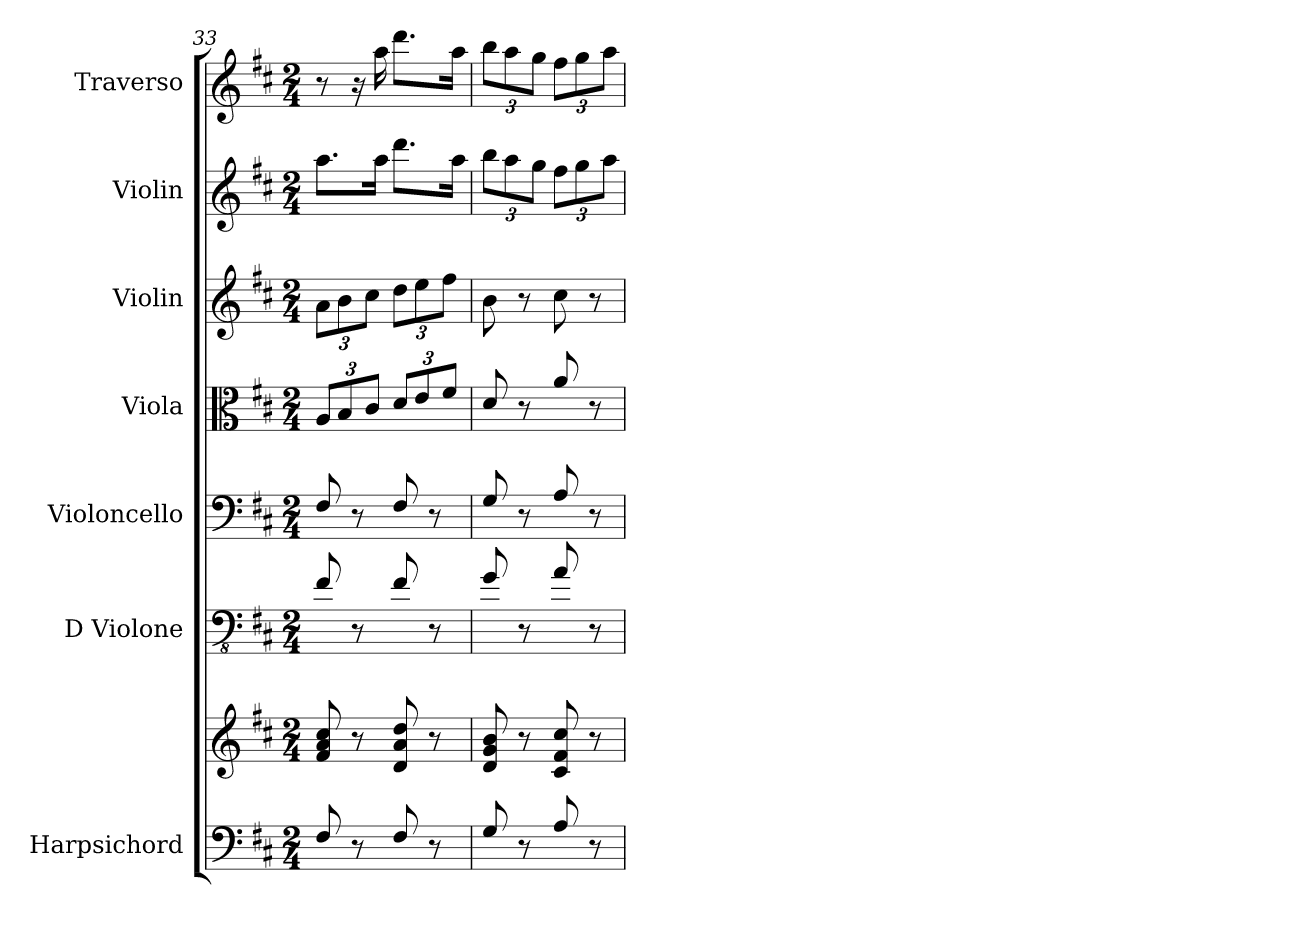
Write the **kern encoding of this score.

**kern	**kern	**kern	**kern	**kern	**kern	**kern	**kern
*part7	*part7	*part6	*part5	*part4	*part3	*part2	*part1
*staff8	*staff7	*staff6	*staff5	*staff4	*staff3	*staff2	*staff1
*I"Harpsichord	*	*I"D Violone	*I"Violoncello	*I"Viola	*I"Violin	*I"Violin	*I"Traverso
*I'Hch.	*	*I'D Vne.	*I'Vc.	*I'Vla.	*I'Vln.	*I'Vln.	*I'Trv.
*clefF4	*clefG2	*clefFv4	*clefF4	*clefC3	*clefG2	*clefG2	*clefG2
*	*	*ITrd7c12	*	*	*	*	*
*k[f#c#]	*k[f#c#]	*k[f#c#]	*k[f#c#]	*k[f#c#]	*k[f#c#]	*k[f#c#]	*k[f#c#]
*M2/4	*M2/4	*M2/4	*M2/4	*M2/4	*M2/4	*M2/4	*M2/4
*	*	*	*	*Xbrackettup	*Xbrackettup	*	*
=33	=33	=33	=33	=33	=33	=33	=33
8F#/	8f#/ 8a/ 8cc#/	8FF#/	8F#/	12A/L	12a\L	8.aa\L	8r
.	.	.	.	12B/	12b\	.	.
8r	8r	8r	8r	.	.	.	16r
.	.	.	.	12c#/J	12cc#\J	.	.
.	.	.	.	.	.	16aa\Jk	16aa\
8F#/	8d/ 8a/ 8dd/	8FF#/	8F#/	12d/L	12dd\L	8.ddd\L	8.ddd\L
.	.	.	.	12e/	12ee\	.	.
8r	8r	8r	8r	.	.	.	.
.	.	.	.	12f#/J	12ff#\J	.	.
.	.	.	.	.	.	16aa\Jk	16aa\Jk
=34	=34	=34	=34	=34	=34	=34	=34
*	*	*	*	*	*	*Xbrackettup	*Xbrackettup
8G/	8d/ 8g/ 8b/	8GG/	8G/	8d/	8b\	12bb\L	12bb\L
.	.	.	.	.	.	12aa\	12aa\
8r	8r	8r	8r	8r	8r	.	.
.	.	.	.	.	.	12gg\J	12gg\J
8A/	8c#/ 8f#/ 8cc#/	8AA/	8A/	8a/	8cc#\	12ff#\L	12ff#\L
.	.	.	.	.	.	12gg\	12gg\
8r	8r	8r	8r	8r	8r	.	.
.	.	.	.	.	.	12aa\J	12aa\J
=	=	=	=	=	=	=	=
*-	*-	*-	*-	*-	*-	*-	*-
